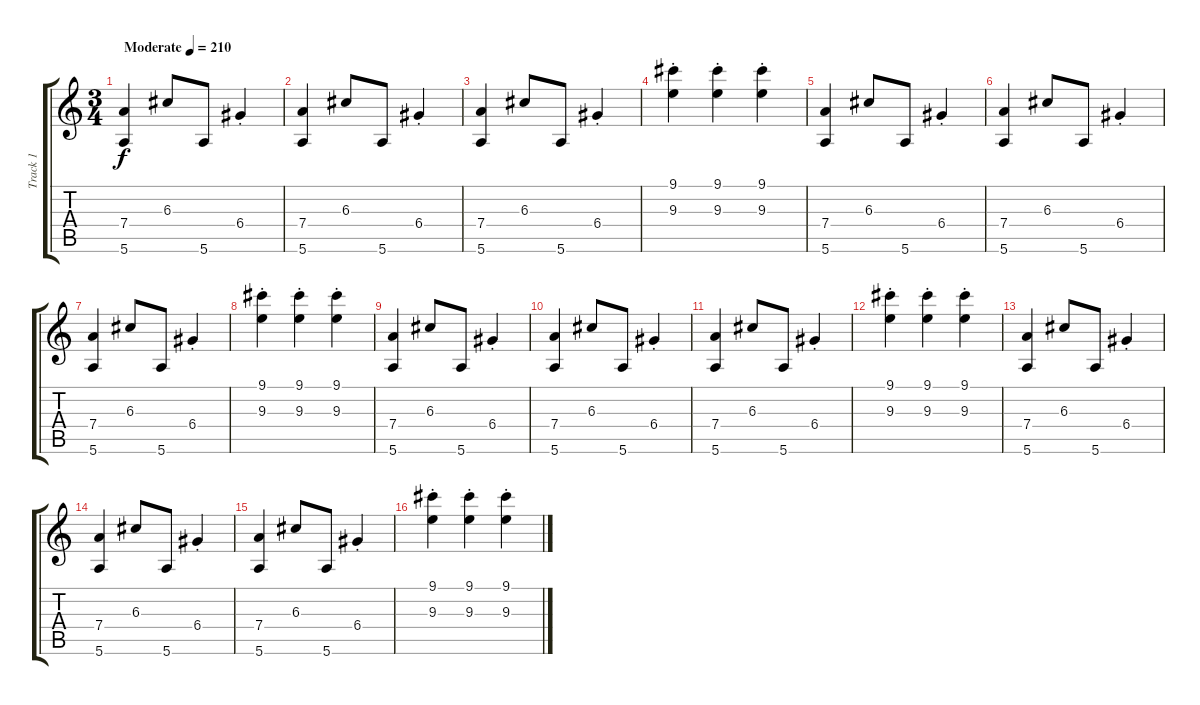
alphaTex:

\track ("Track 1" "Track 1") {instrument overdrivenguitar}
\staff {score tabs}
\tuning (E4 B3 G3 D3 A2 E2) {hide}
\ts (3 4)
\tempo (210 "Moderate")
\clef g2
\ks c
(7.4 5.6).4{dy f instrument overdrivenguitar} 6.3.8 5.6.8 6.4{st}.4 |
(7.4 5.6).4 6.3.8 5.6.8 6.4{st}.4 |
(7.4 5.6).4 6.3.8 5.6.8 6.4{st}.4 |
(9.1 9.3{st}).4 (9.1{st} 9.3{st}).4 (9.1 9.3{st}).4 |
(7.4 5.6).4 6.3.8 5.6.8 6.4{st}.4 |
(7.4 5.6).4 6.3.8 5.6.8 6.4{st}.4 |
(7.4 5.6).4 6.3.8 5.6.8 6.4{st}.4 |
(9.1 9.3{st}).4 (9.1{st} 9.3{st}).4 (9.1 9.3{st}).4 |
(7.4 5.6).4 6.3.8 5.6.8 6.4{st}.4 |
(7.4 5.6).4 6.3.8 5.6.8 6.4{st}.4 |
(7.4 5.6).4 6.3.8 5.6.8 6.4{st}.4 |
(9.1 9.3{st}).4 (9.1{st} 9.3{st}).4 (9.1 9.3{st}).4 |
(7.4 5.6).4 6.3.8 5.6.8 6.4{st}.4 |
(7.4 5.6).4 6.3.8 5.6.8 6.4{st}.4 |
(7.4 5.6).4 6.3.8 5.6.8 6.4{st}.4 |
(9.1 9.3{st}).4 (9.1{st} 9.3{st}).4 (9.1 9.3{st}).4
